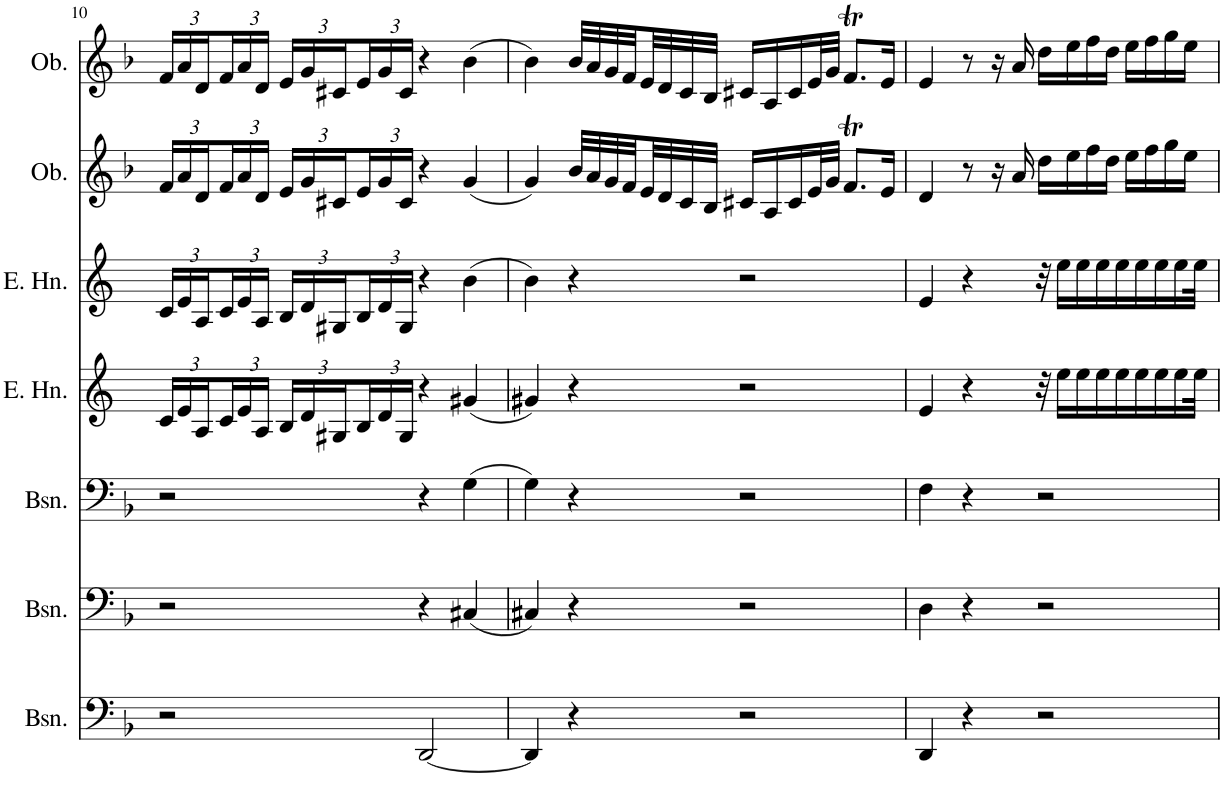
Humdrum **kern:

**kern	**kern	**kern	**kern	**kern	**kern	**kern
*part7	*part6	*part5	*part4	*part3	*part2	*part1
*staff7	*staff6	*staff5	*staff4	*staff3	*staff2	*staff1
*I"Bassoon	*I"Bassoon	*I"Bassoon	*I"English Horn	*I"English Horn	*I"Oboe	*I"Oboe
*I'Bsn.	*I'Bsn.	*I'Bsn.	*I'E. Hn.	*I'E. Hn.	*I'Ob.	*I'Ob.
!!LO:PB:g=z
*clefF4	*clefF4	*clefF4	*clefG2	*clefG2	*clefG2	*clefG2
*	*	*	*Trd4c7	*Trd4c7	*	*
*k[b-]	*k[b-]	*k[b-]	*k[]	*k[]	*k[b-]	*k[b-]
*M4/4	*M4/4	*M4/4	*M4/4	*M4/4	*M4/4	*M4/4
*met(c)	*met(c)	*met(c)	*met(c)	*met(c)	*met(c)	*met(c)
*	*	*	*Xbrackettup	*Xbrackettup	*Xbrackettup	*Xbrackettup
=10	=10	=10	=10	=10	=10	=10
2r	2r	2r	24c/LL	24c/LL	24f/LL	24f/LL
.	.	.	24e/	24e/	24a/	24a/
.	.	.	24A/	24A/	24d/	24d/
.	.	.	24c/	24c/	24f/	24f/
.	.	.	24e/	24e/	24a/	24a/
.	.	.	24A/JJ	24A/JJ	24d/JJ	24d/JJ
.	.	.	24B/LL	24B/LL	24e/LL	24e/LL
.	.	.	24d/	24d/	24g/	24g/
.	.	.	24G#X/	24G#X/	24c#X/	24c#X/
.	.	.	24B/	24B/	24e/	24e/
.	.	.	24d/	24d/	24g/	24g/
.	.	.	24G#/JJ	24G#/JJ	24c#/JJ	24c#/JJ
[2DD/	4r	4r	4r	4r	4r	4r
.	(4C#X/	(4G\	(4g#X/	(4b\	(4g/	(4b-\
=11	=11	=11	=11	=11	=11	=11
4DD/]	4C#X/)	4G\)	4g#X/)	4b\)	4g/)	4b-\)
4r	4r	4r	4r	4r	32b-/LLL	32b-/LLL
.	.	.	.	.	32a/	32a/
.	.	.	.	.	32g/	32g/
.	.	.	.	.	32f/	32f/
.	.	.	.	.	32e/	32e/
.	.	.	.	.	32d/	32d/
.	.	.	.	.	32c/	32c/
.	.	.	.	.	32B-/JJJ	32B-/JJJ
2r	2r	2r	2r	2r	16c#X/LL	16c#X/LL
.	.	.	.	.	16A/	16A/
.	.	.	.	.	16c#/	16c#/
.	.	.	.	.	32e/L	32e/L
.	.	.	.	.	32g/JJJ	32g/JJJ
.	.	.	.	.	8.fT/L	8.fT/L
.	.	.	.	.	16e/Jk	16e/Jk
=12	=12	=12	=12	=12	=12	=12
4DD/	4D\	4F\	4e/	4e/	4d/	4e/
4r	4r	4r	4r	4r	8r	8r
.	.	.	.	.	16r	16r
.	.	.	.	.	16a/	16a/
2r	2r	2r	32r	32r	16dd\LL	16dd\LL
.	.	.	16ee\LL	16ee\LL	.	.
.	.	.	.	.	16ee\	16ee\
.	.	.	16ee\	16ee\	.	.
.	.	.	.	.	16ff\	16ff\
.	.	.	16ee\	16ee\	.	.
.	.	.	.	.	16dd\JJ	16dd\JJ
.	.	.	16ee\	16ee\	.	.
.	.	.	.	.	16ee\LL	16ee\LL
.	.	.	16ee\	16ee\	.	.
.	.	.	.	.	16ff\	16ff\
.	.	.	16ee\	16ee\	.	.
.	.	.	.	.	16gg\	16gg\
.	.	.	16ee\	16ee\	.	.
.	.	.	.	.	16ee\JJ	16ee\JJ
.	.	.	32ee\JJk	32ee\JJk	.	.
=	=	=	=	=	=	=
*-	*-	*-	*-	*-	*-	*-
